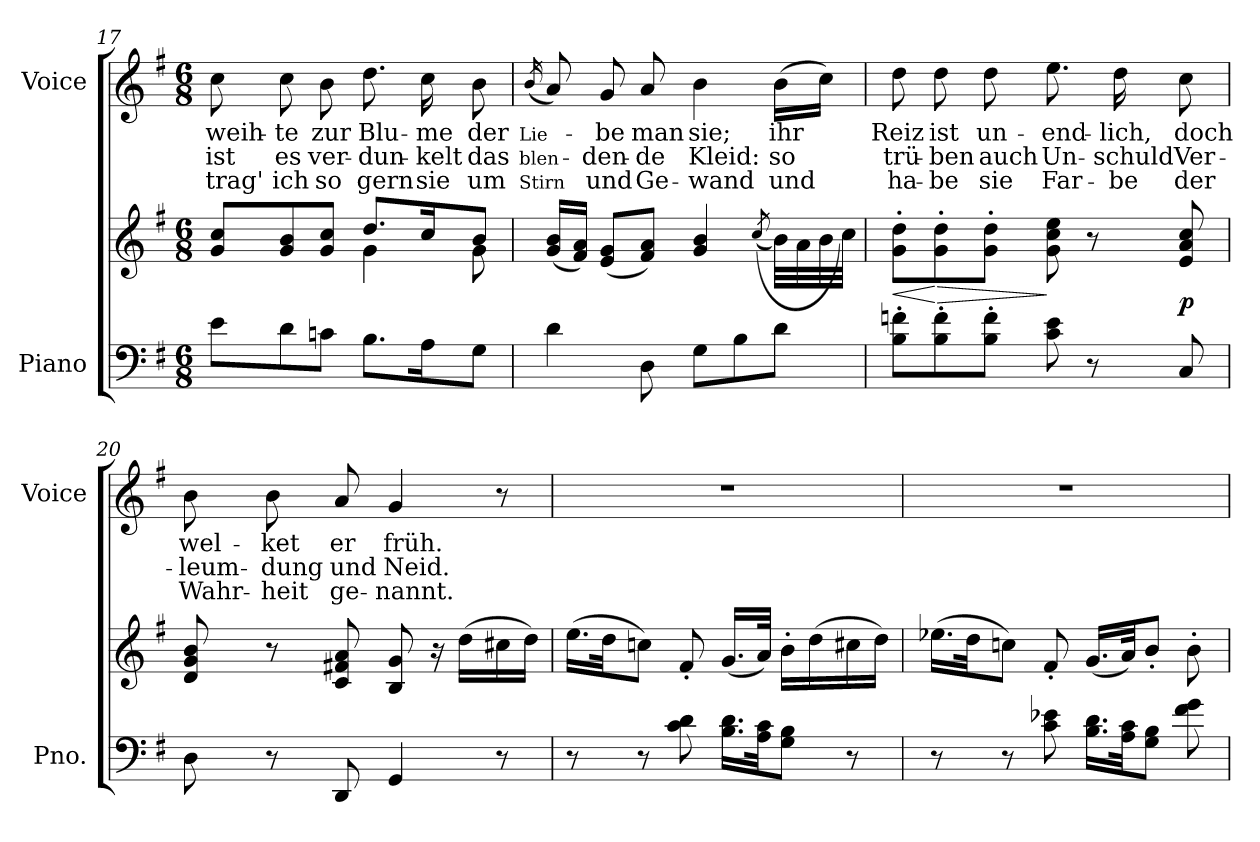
**kern	**kern	**dynam	**kern	**text	**text	**text
*part2	*part2	*part2	*part1	*part1	*part1	*part1
*staff3	*staff2	*staff2/3	*staff1	*staff1	*staff1	*staff1
*I"Piano	*	*	*I"Voice	*	*	*
*I'Pno.	*	*	*I'Voice	*	*	*
*clefF4	*clefG2	*	*clefG2	*	*	*
*k[f#]	*k[f#]	*	*k[f#]	*	*	*
*G:	*G:	*	*G:	*	*	*
*M6/8	*M6/8	*	*M6/8	*	*	*
=17	=17	=17	=17	=17	=17	=17
*	*^	*	*	*	*	*
!	!	!	!	!	!LO:LY:b:color=#000000	!LO:LY:b:color=#000000	!LO:LY:b:color=#000000
8ei\L	8gi/ 8cciL	4.ryy	.	8cci\	weih-	ist	trag'
!	!	!	!	!	!LO:LY:b:color=#000000	!LO:LY:b:color=#000000	!LO:LY:b:color=#000000
8di\	8gi/ 8bi	.	.	8cci\	-te	es	ich
!	!	!	!	!	!LO:LY:b:color=#000000	!LO:LY:b:color=#000000	!LO:LY:b:color=#000000
8cni\J	8gi/ 8cciJ	.	.	8bi\	zur	ver-	so
!	!	!	!	!	!LO:LY:b:color=#000000	!LO:LY:b:color=#000000	!LO:LY:b:color=#000000
8.Bi\L	8.ddi/L	4gi\	.	8.ddi\	Blu-	-dun-	gern
!	!	!	!	!	!LO:LY:b:color=#000000	!LO:LY:b:color=#000000	!LO:LY:b:color=#000000
16Ai\k	16cci/k	.	.	16cci\	-me	-kelt	sie
!	!	!	!	!	!LO:LY:b:color=#000000	!LO:LY:b:color=#000000	!LO:LY:b:color=#000000
8Gi\J	8bi/J	8gi\	.	8bi\	der	das	um
*	*v	*v	*	*	*	*	*
=18	=18	=18	=18	=18	=18	=18
*	*^	*	*	*	*	*
!	!	!	!	!	!LO:LY:b:color=#000000	!LO:LY:b:color=#000000	!LO:LY:b:color=#000000
*	*v	*v	*	*	*	*	*
.	.	.	(16qbi/	Lie-	blen-	Stirn
4di\	(16gi/ 16biLL	.	8ai/)	.	.	.
.	16f#i/ 16aiJJ)	.	.	.	.	.
!	!	!	!	!LO:LY:b:color=#000000	!LO:LY:b:color=#000000	!LO:LY:b:color=#000000
.	(8ei/ 8giL	.	8gi/	-be	-den-	und
!	!	!	!	!LO:LY:b:color=#000000	!LO:LY:b:color=#000000	!LO:LY:b:color=#000000
8Di\	8f#i/ 8aiJ)	.	8ai/	man	-de	Ge-
!	!	!	!	!LO:LY:b:color=#000000	!LO:LY:b:color=#000000	!LO:LY:b:color=#000000
8Gi\L	4gi/ 4bi	.	4bi\	sie;	Kleid:	-wand
8Bi\	.	.	.	.	.	.
.	((8qcci/	.	.	.	.	.
!	!	!	!	!LO:LY:b:color=#000000	!LO:LY:b:color=#000000	!LO:LY:b:color=#000000
8di\J	32bi\LLL)	.	(16bi\LL	ihr	so	und
.	32ai\	.	.	.	.	.
.	32bi\	.	16cci\JJ)	.	.	.
.	32cci\JJJ)	.	.	.	.	.
!!LO:LB:g=z
=19	=19	=19	=19	=19	=19	=19
!	!	!LO:HP:b	!	!	!	!
!	!	!	!	!LO:LY:b:color=#000000	!LO:LY:b:color=#000000	!LO:LY:b:color=#000000
8Bi\' 8fni'L	8gi\' 8ddi'L	<	8ddi\	Reiz	trü-	ha-
!	!	!LO:HP:n=1:b	!	!	!	!
!	!	!	!	!LO:LY:b:color=#000000	!LO:LY:b:color=#000000	!LO:LY:b:color=#000000
8Bi\' 8fi'	8gi\' 8ddi'	[ >	8ddi\	ist	-ben	-be
!	!	!	!	!LO:LY:b:color=#000000	!LO:LY:b:color=#000000	!LO:LY:b:color=#000000
8Bi\' 8fi'J	8gi\' 8ddi'J	.	8ddi\	un-	auch	sie
!	!	!	!	!LO:LY:b:color=#000000	!LO:LY:b:color=#000000	!LO:LY:b:color=#000000
8ci\ 8ei	8gi\ 8cci 8eei	]	8.eei\	-end-	Un-	Far-
8r	8r	.	.	.	.	.
!	!	!	!	!LO:LY:b:color=#000000	!LO:LY:b:color=#000000	!LO:LY:b:color=#000000
.	.	.	16ddi\	-lich,	-schuld	-be
!	!	!	!	!LO:LY:b:color=#000000	!LO:LY:b:color=#000000	!LO:LY:b:color=#000000
8Ci/	8ei/ 8ai 8cci	p	8cci\	doch	Ver-	der
=20	=20	=20	=20	=20	=20	=20
!	!	!	!	!LO:LY:b:color=#000000	!LO:LY:b:color=#000000	!LO:LY:b:color=#000000
8Di\	8di/ 8gi 8bi	.	8bi\	wel-	-leum-	Wahr-
!	!	!	!	!LO:LY:b:color=#000000	!LO:LY:b:color=#000000	!LO:LY:b:color=#000000
8r	8r	.	8bi\	-ket	-dung	-heit
!	!	!	!	!LO:LY:b:color=#000000	!LO:LY:b:color=#000000	!LO:LY:b:color=#000000
8DDi/	8ci/ 8f#Xi 8ai	.	8ai/	er	und	ge-
!	!	!	!	!LO:LY:b:color=#000000	!LO:LY:b:color=#000000	!LO:LY:b:color=#000000
4GGi/	8Bi/ 8gi	.	4gi/	früh.	Neid.	-nannt.
.	16r	.	.	.	.	.
.	(16ddi\LL	.	.	.	.	.
8r	16cc#Xi\	.	8r	.	.	.
.	16ddi\JJ)	.	.	.	.	.
=21	=21	=21	=21	=21	=21	=21
!	!	!	!LO:N:vis=1	!	!	!
8r	(16.eei\LL	.	2.r	.	.	.
.	32ddi\Jk	.	.	.	.	.
8r	8ccni\J)	.	.	.	.	.
8ci\ 8di	8f#'i/	.	.	.	.	.
16.Bi\ 16.diLL	(16.gi/LL	.	.	.	.	.
32Ai\ 32ciJk	32ai/JJk)	.	.	.	.	.
8Gi\ 8BiJ	16b'i\LL	.	.	.	.	.
.	(16ddi\	.	.	.	.	.
8r	16cc#Xi\	.	.	.	.	.
.	16ddi\JJ)	.	.	.	.	.
!!LO:LB:g=z
=22	=22	=22	=22	=22	=22	=22
!	!	!	!LO:N:vis=1	!	!	!
8r	(16.ee-Xi\LL	.	2.r	.	.	.
.	32ddi\Jk	.	.	.	.	.
8r	8ccni\J)	.	.	.	.	.
8ci\ 8e-Xi	8f#'i/	.	.	.	.	.
16.Bi\ 16.diLL	(16.gi/LL	.	.	.	.	.
32Ai\ 32ciJk	32ai/Jk)	.	.	.	.	.
8Gi\ 8BiJ	8b'i/J	.	.	.	.	.
8f#i\ 8gi	8b'i\	.	.	.	.	.
=	=	=	=	=	=	=
*-	*-	*-	*-	*-	*-	*-
